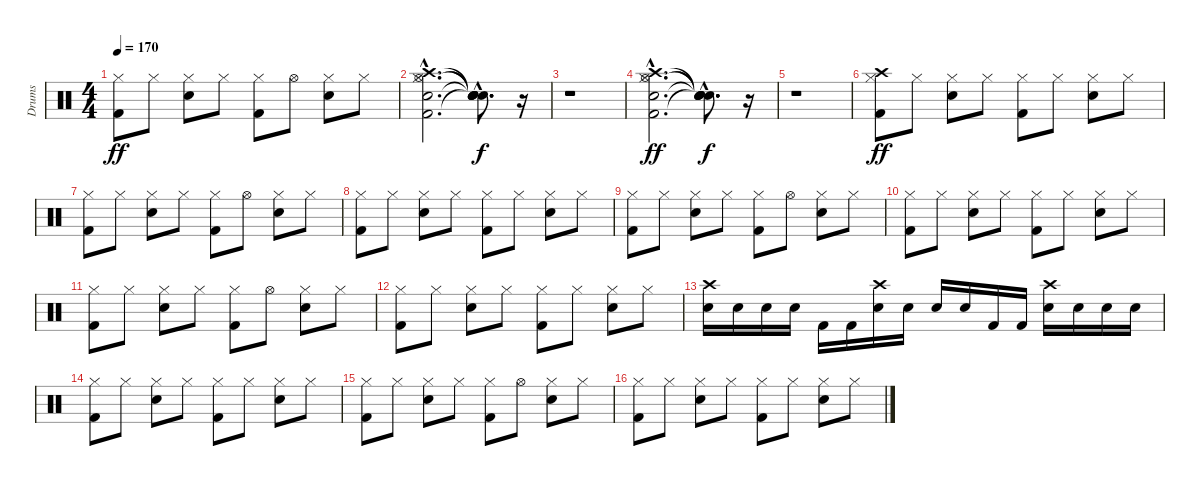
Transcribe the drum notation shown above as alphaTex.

\track ("Drums" "Drums") {instrument percussion}
\staff {score}
\articulation defaults
\ts (4 4)
\tempo 170
\clef neutral
\ks c
("Kick (hit) 2" "Hi-Hat (closed)").8{dy ff} "Hi-Hat (closed)".8 ("Snare (hit) 2" "Hi-Hat (closed)").8 "Hi-Hat (closed)".8 ("Kick (hit) 2" "Hi-Hat (closed)").8 "Hi-Hat (open)".8 ("Snare (hit) 2" "Hi-Hat (closed)").8 "Hi-Hat (closed)".8 |
("Kick (hit) 2"{hac} "Snare (hit) 2"{hac} "Hi-Hat (closed)"{hac} "Hi-Hat (open)"{hac} "Crash high (hit)"{hac}).2{d} ("Snare (hit)"{hac t} "Snare (hit)"{hac t} "Snare (hit)"{hac t} "Snare (hit)"{hac t} "Snare (hit)"{hac t}).8{d dy f} r.16 |
r.1 |
("Kick (hit) 2"{hac} "Snare (hit) 2"{hac} "Hi-Hat (closed)"{hac} "Hi-Hat (open)"{hac} "Crash high (hit)"{hac}).2{d dy ff} ("Snare (hit)"{hac t} "Snare (hit)"{hac t} "Snare (hit)"{hac t} "Snare (hit)"{hac t} "Snare (hit)"{hac t}).8{d dy f} r.16 |
r.1 |
("Kick (hit) 2" "Hi-Hat (closed)" "Crash high (hit)").8{dy ff} "Hi-Hat (closed)".8 ("Snare (hit) 2" "Hi-Hat (closed)").8 "Hi-Hat (closed)".8 ("Kick (hit) 2" "Hi-Hat (closed)").8 "Hi-Hat (closed)".8 ("Snare (hit) 2" "Hi-Hat (closed)").8 "Hi-Hat (closed)".8 |
("Kick (hit) 2" "Hi-Hat (closed)").8 "Hi-Hat (closed)".8 ("Snare (hit) 2" "Hi-Hat (closed)").8 "Hi-Hat (closed)".8 ("Kick (hit) 2" "Hi-Hat (closed)").8 "Hi-Hat (open)".8 ("Snare (hit) 2" "Hi-Hat (closed)").8 "Hi-Hat (closed)".8 |
("Kick (hit) 2" "Hi-Hat (closed)").8 "Hi-Hat (closed)".8 ("Snare (hit) 2" "Hi-Hat (closed)").8 "Hi-Hat (closed)".8 ("Kick (hit) 2" "Hi-Hat (closed)").8 "Hi-Hat (closed)".8 ("Snare (hit) 2" "Hi-Hat (closed)").8 "Hi-Hat (closed)".8 |
("Kick (hit) 2" "Hi-Hat (closed)").8 "Hi-Hat (closed)".8 ("Snare (hit) 2" "Hi-Hat (closed)").8 "Hi-Hat (closed)".8 ("Kick (hit) 2" "Hi-Hat (closed)").8 "Hi-Hat (open)".8 ("Snare (hit) 2" "Hi-Hat (closed)").8 "Hi-Hat (closed)".8 |
("Kick (hit) 2" "Hi-Hat (closed)").8 "Hi-Hat (closed)".8 ("Snare (hit) 2" "Hi-Hat (closed)").8 "Hi-Hat (closed)".8 ("Kick (hit) 2" "Hi-Hat (closed)").8 "Hi-Hat (closed)".8 ("Snare (hit) 2" "Hi-Hat (closed)").8 "Hi-Hat (closed)".8 |
("Kick (hit) 2" "Hi-Hat (closed)").8 "Hi-Hat (closed)".8 ("Snare (hit) 2" "Hi-Hat (closed)").8 "Hi-Hat (closed)".8 ("Kick (hit) 2" "Hi-Hat (closed)").8 "Hi-Hat (open)".8 ("Snare (hit) 2" "Hi-Hat (closed)").8 "Hi-Hat (closed)".8 |
("Kick (hit) 2" "Hi-Hat (closed)").8 "Hi-Hat (closed)".8 ("Snare (hit) 2" "Hi-Hat (closed)").8 "Hi-Hat (closed)".8 ("Kick (hit) 2" "Hi-Hat (closed)").8 "Hi-Hat (closed)".8 ("Snare (hit) 2" "Hi-Hat (closed)").8 "Hi-Hat (closed)".8 |
("Snare (hit) 2" "Crash high (hit)").16 "Snare (hit) 2".16 "Snare (hit) 2".16 "Snare (hit) 2".16 "Kick (hit) 2".16 "Kick (hit) 2".16 ("Snare (hit) 2" "Crash high (hit)").16 "Snare (hit) 2".16 "Snare (hit) 2".16 "Snare (hit) 2".16 "Kick (hit) 2".16 "Kick (hit) 2".16 ("Snare (hit) 2" "Crash high (hit)").16 "Snare (hit) 2".16 "Snare (hit) 2".16 "Snare (hit) 2".16 |
("Kick (hit) 2" "Hi-Hat (closed)").8 "Hi-Hat (closed)".8 ("Snare (hit) 2" "Hi-Hat (closed)").8 "Hi-Hat (closed)".8 ("Kick (hit) 2" "Hi-Hat (closed)").8 "Hi-Hat (closed)".8 ("Snare (hit) 2" "Hi-Hat (closed)").8 "Hi-Hat (closed)".8 |
("Kick (hit) 2" "Hi-Hat (closed)").8 "Hi-Hat (closed)".8 ("Snare (hit) 2" "Hi-Hat (closed)").8 "Hi-Hat (closed)".8 ("Kick (hit) 2" "Hi-Hat (closed)").8 "Hi-Hat (open)".8 ("Snare (hit) 2" "Hi-Hat (closed)").8 "Hi-Hat (closed)".8 |
("Kick (hit) 2" "Hi-Hat (closed)").8 "Hi-Hat (closed)".8 ("Snare (hit) 2" "Hi-Hat (closed)").8 "Hi-Hat (closed)".8 ("Kick (hit) 2" "Hi-Hat (closed)").8 "Hi-Hat (closed)".8 ("Snare (hit) 2" "Hi-Hat (closed)").8 "Hi-Hat (closed)".8
